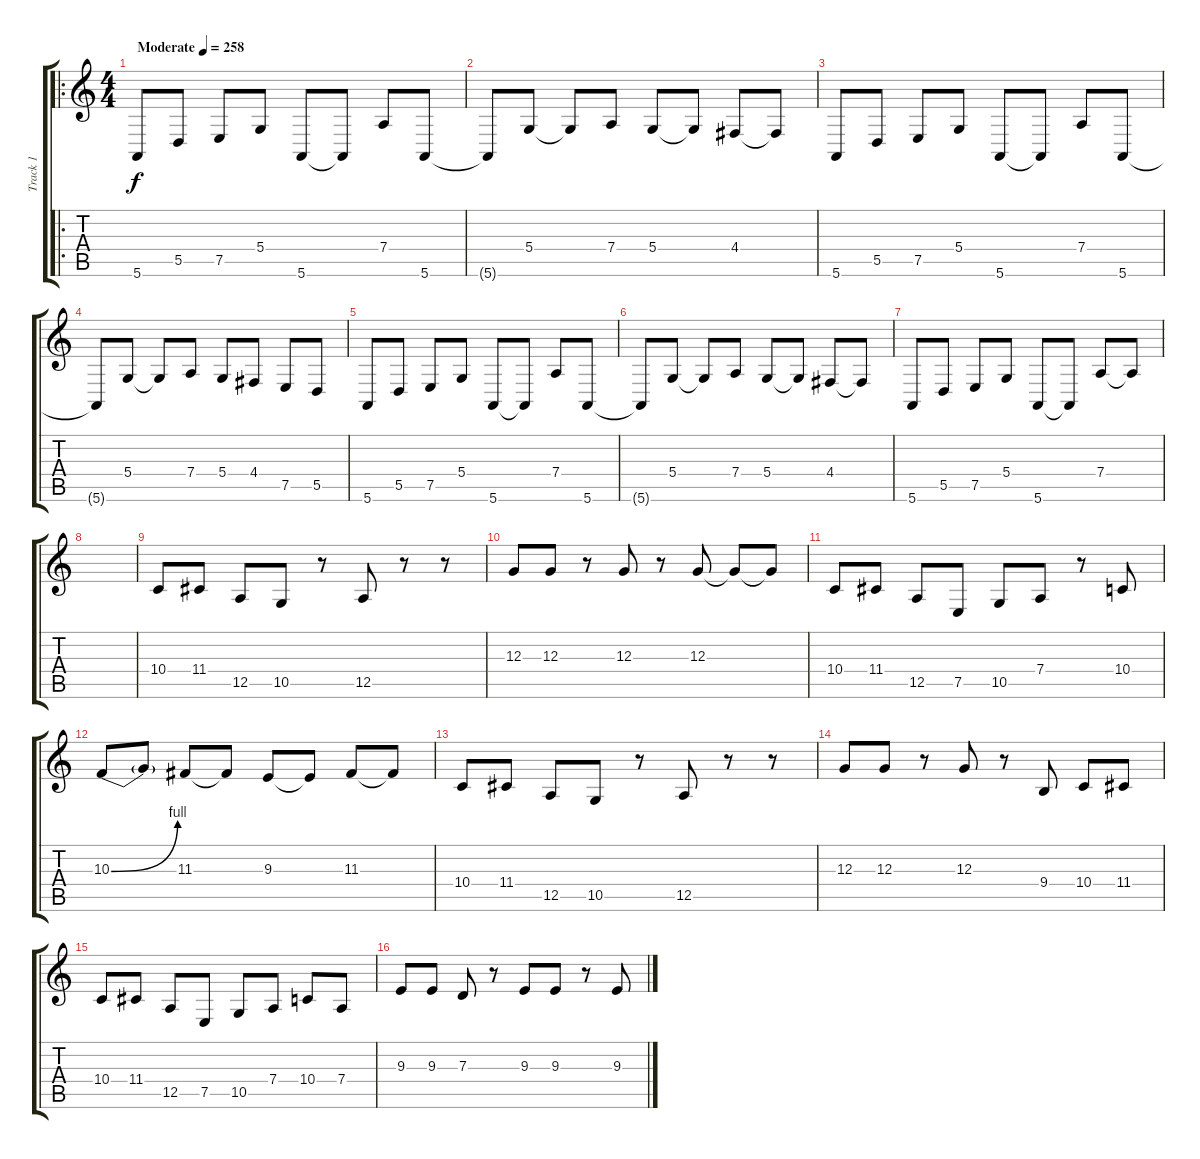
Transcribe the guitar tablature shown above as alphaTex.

\track ("Track 1" "Track 1") {instrument lead5charang}
\staff {score tabs}
\tuning (E4 B3 G3 D3 A2 E2) {hide}
\ro
\ts (4 4)
\tempo (258 "Moderate")
\clef g2
\ks c
5.6.8{dy f instrument lead5charang} 5.5.8 7.5.8 5.4.8 5.6.8 5.6{t}.8 7.4.8 5.6.8 |
5.6{t}.8 5.4.8 5.4{t}.8 7.4.8 5.4.8 5.4{t}.8 4.4.8 4.4{t}.8 |
5.6.8 5.5.8 7.5.8 5.4.8 5.6.8 5.6{t}.8 7.4.8 5.6.8 |
5.6{t}.8 5.4.8 5.4{t}.8 7.4.8 5.4.8 4.4.8 7.5.8 5.5.8 |
5.6.8 5.5.8 7.5.8 5.4.8 5.6.8 5.6{t}.8 7.4.8 5.6.8 |
5.6{t}.8 5.4.8 5.4{t}.8 7.4.8 5.4.8 5.4{t}.8 4.4.8 4.4{t}.8 |
5.6.8 5.5.8 7.5.8 5.4.8 5.6.8 5.6{t}.8 7.4.8 7.4{t}.8 |
|
10.4.8 11.4.8 12.5.8 10.5.8 r.8 12.5.8 r.8 r.8 |
12.3.8 12.3.8 r.8 12.3.8 r.8 12.3.8 12.3{t}.8 12.3{t}.8 |
10.4.8 11.4.8 12.5.8 7.5.8 10.5.8 7.4.8 r.8 10.4.8 |
10.3{be (bend 0 0 60 4)}.8 10.3{t}.8 11.3.8 11.3{t}.8 9.3.8 9.3{t}.8 11.3.8 11.3{t}.8 |
10.4.8 11.4.8 12.5.8 10.5.8 r.8 12.5.8 r.8 r.8 |
12.3.8 12.3.8 r.8 12.3.8 r.8 9.4.8 10.4.8 11.4.8 |
10.4.8 11.4.8 12.5.8 7.5.8 10.5.8 7.4.8 10.4.8 7.4.8 |
9.3.8 9.3.8 7.3.8 r.8 9.3.8 9.3.8 r.8 9.3.8
